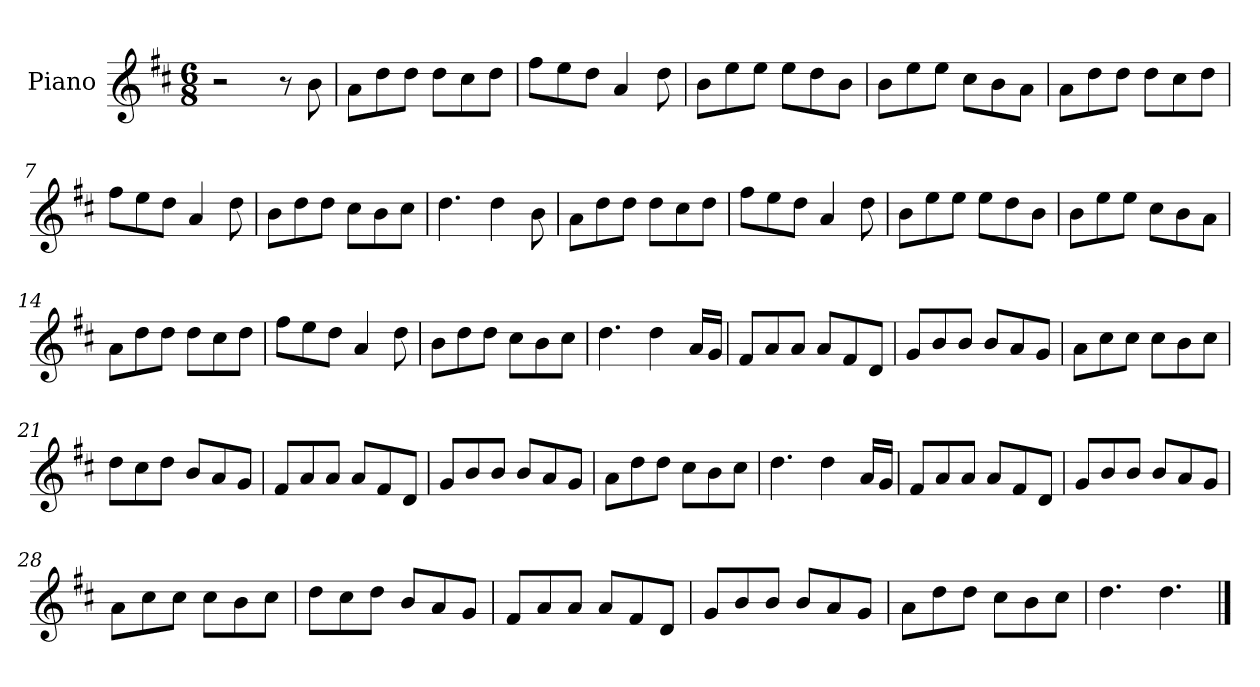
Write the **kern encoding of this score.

**kern
*part1
*staff1
*I"Piano
*I'Pno
*clefG2
*k[f#c#]
*M6/8
=1
2r
8r
8b\
=2
8a\L
8dd\
8dd\J
8dd\L
8cc#\
8dd\J
=3
8ff#\L
8ee\
8dd\J
4a/
8dd\
=4
8b\L
8ee\
8ee\J
8ee\L
8dd\
8b\J
=5
8b\L
8ee\
8ee\J
8cc#\L
8b\
8a\J
=6
8a\L
8dd\
8dd\J
8dd\L
8cc#\
8dd\J
=7
8ff#\L
8ee\
8dd\J
4a/
8dd\
=8
8b\L
8dd\
8dd\J
8cc#\L
8b\
8cc#\J
=9
4.dd\
4dd\
8b\
=10
8a\L
8dd\
8dd\J
8dd\L
8cc#\
8dd\J
=11
8ff#\L
8ee\
8dd\J
4a/
8dd\
=12
8b\L
8ee\
8ee\J
8ee\L
8dd\
8b\J
=13
8b\L
8ee\
8ee\J
8cc#\L
8b\
8a\J
=14
8a\L
8dd\
8dd\J
8dd\L
8cc#\
8dd\J
=15
8ff#\L
8ee\
8dd\J
4a/
8dd\
=16
8b\L
8dd\
8dd\J
8cc#\L
8b\
8cc#\J
=17
4.dd\
4dd\
16a/LL
16g/JJ
=18
8f#/L
8a/
8a/J
8a/L
8f#/
8d/J
=19
8g/L
8b/
8b/J
8b/L
8a/
8g/J
=20
8a\L
8cc#\
8cc#\J
8cc#\L
8b\
8cc#\J
=21
8dd\L
8cc#\
8dd\J
8b/L
8a/
8g/J
=22
8f#/L
8a/
8a/J
8a/L
8f#/
8d/J
=23
8g/L
8b/
8b/J
8b/L
8a/
8g/J
=24
8a\L
8dd\
8dd\J
8cc#\L
8b\
8cc#\J
=25
4.dd\
4dd\
16a/LL
16g/JJ
=26
8f#/L
8a/
8a/J
8a/L
8f#/
8d/J
=27
8g/L
8b/
8b/J
8b/L
8a/
8g/J
=28
8a\L
8cc#\
8cc#\J
8cc#\L
8b\
8cc#\J
=29
8dd\L
8cc#\
8dd\J
8b/L
8a/
8g/J
=30
8f#/L
8a/
8a/J
8a/L
8f#/
8d/J
=31
8g/L
8b/
8b/J
8b/L
8a/
8g/J
=32
8a\L
8dd\
8dd\J
8cc#\L
8b\
8cc#\J
=33
4.dd\
4.dd\
==
*-
